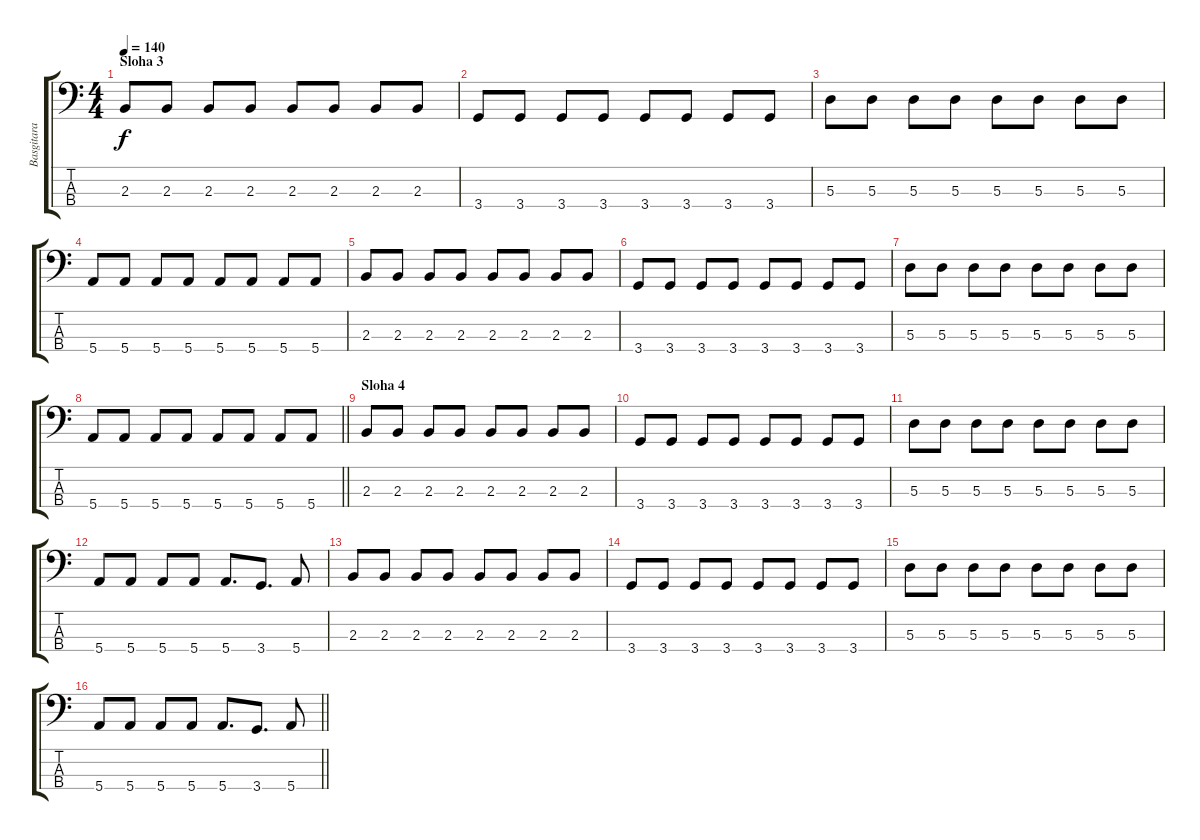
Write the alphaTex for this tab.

\track ("Basgitara" "Basgitara") {instrument electricbasspick}
\staff {score tabs}
\tuning (G2 D2 A1 E1) {hide}
\ts (4 4)
\section ("" "Sloha 3")
\tempo 140
\clef f4
\ks c
2.3.8{dy f} 2.3.8 2.3.8 2.3.8 2.3.8 2.3.8 2.3.8 2.3.8 |
3.4.8 3.4.8 3.4.8 3.4.8 3.4.8 3.4.8 3.4.8 3.4.8 |
5.3.8 5.3.8 5.3.8 5.3.8 5.3.8 5.3.8 5.3.8 5.3.8 |
5.4.8 5.4.8 5.4.8 5.4.8 5.4.8 5.4.8 5.4.8 5.4.8 |
2.3.8 2.3.8 2.3.8 2.3.8 2.3.8 2.3.8 2.3.8 2.3.8 |
3.4.8 3.4.8 3.4.8 3.4.8 3.4.8 3.4.8 3.4.8 3.4.8 |
5.3.8 5.3.8 5.3.8 5.3.8 5.3.8 5.3.8 5.3.8 5.3.8 |
\barLineRight lightlight
5.4.8 5.4.8 5.4.8 5.4.8 5.4.8 5.4.8 5.4.8 5.4.8 |
\section ("" "Sloha 4")
2.3.8 2.3.8 2.3.8 2.3.8 2.3.8 2.3.8 2.3.8 2.3.8 |
3.4.8 3.4.8 3.4.8 3.4.8 3.4.8 3.4.8 3.4.8 3.4.8 |
5.3.8 5.3.8 5.3.8 5.3.8 5.3.8 5.3.8 5.3.8 5.3.8 |
5.4.8 5.4.8 5.4.8 5.4.8 5.4.8{d} 3.4.8{d} 5.4.8 |
2.3.8 2.3.8 2.3.8 2.3.8 2.3.8 2.3.8 2.3.8 2.3.8 |
3.4.8 3.4.8 3.4.8 3.4.8 3.4.8 3.4.8 3.4.8 3.4.8 |
5.3.8 5.3.8 5.3.8 5.3.8 5.3.8 5.3.8 5.3.8 5.3.8 |
\barLineRight lightlight
5.4.8 5.4.8 5.4.8 5.4.8 5.4.8{d} 3.4.8{d} 5.4.8
